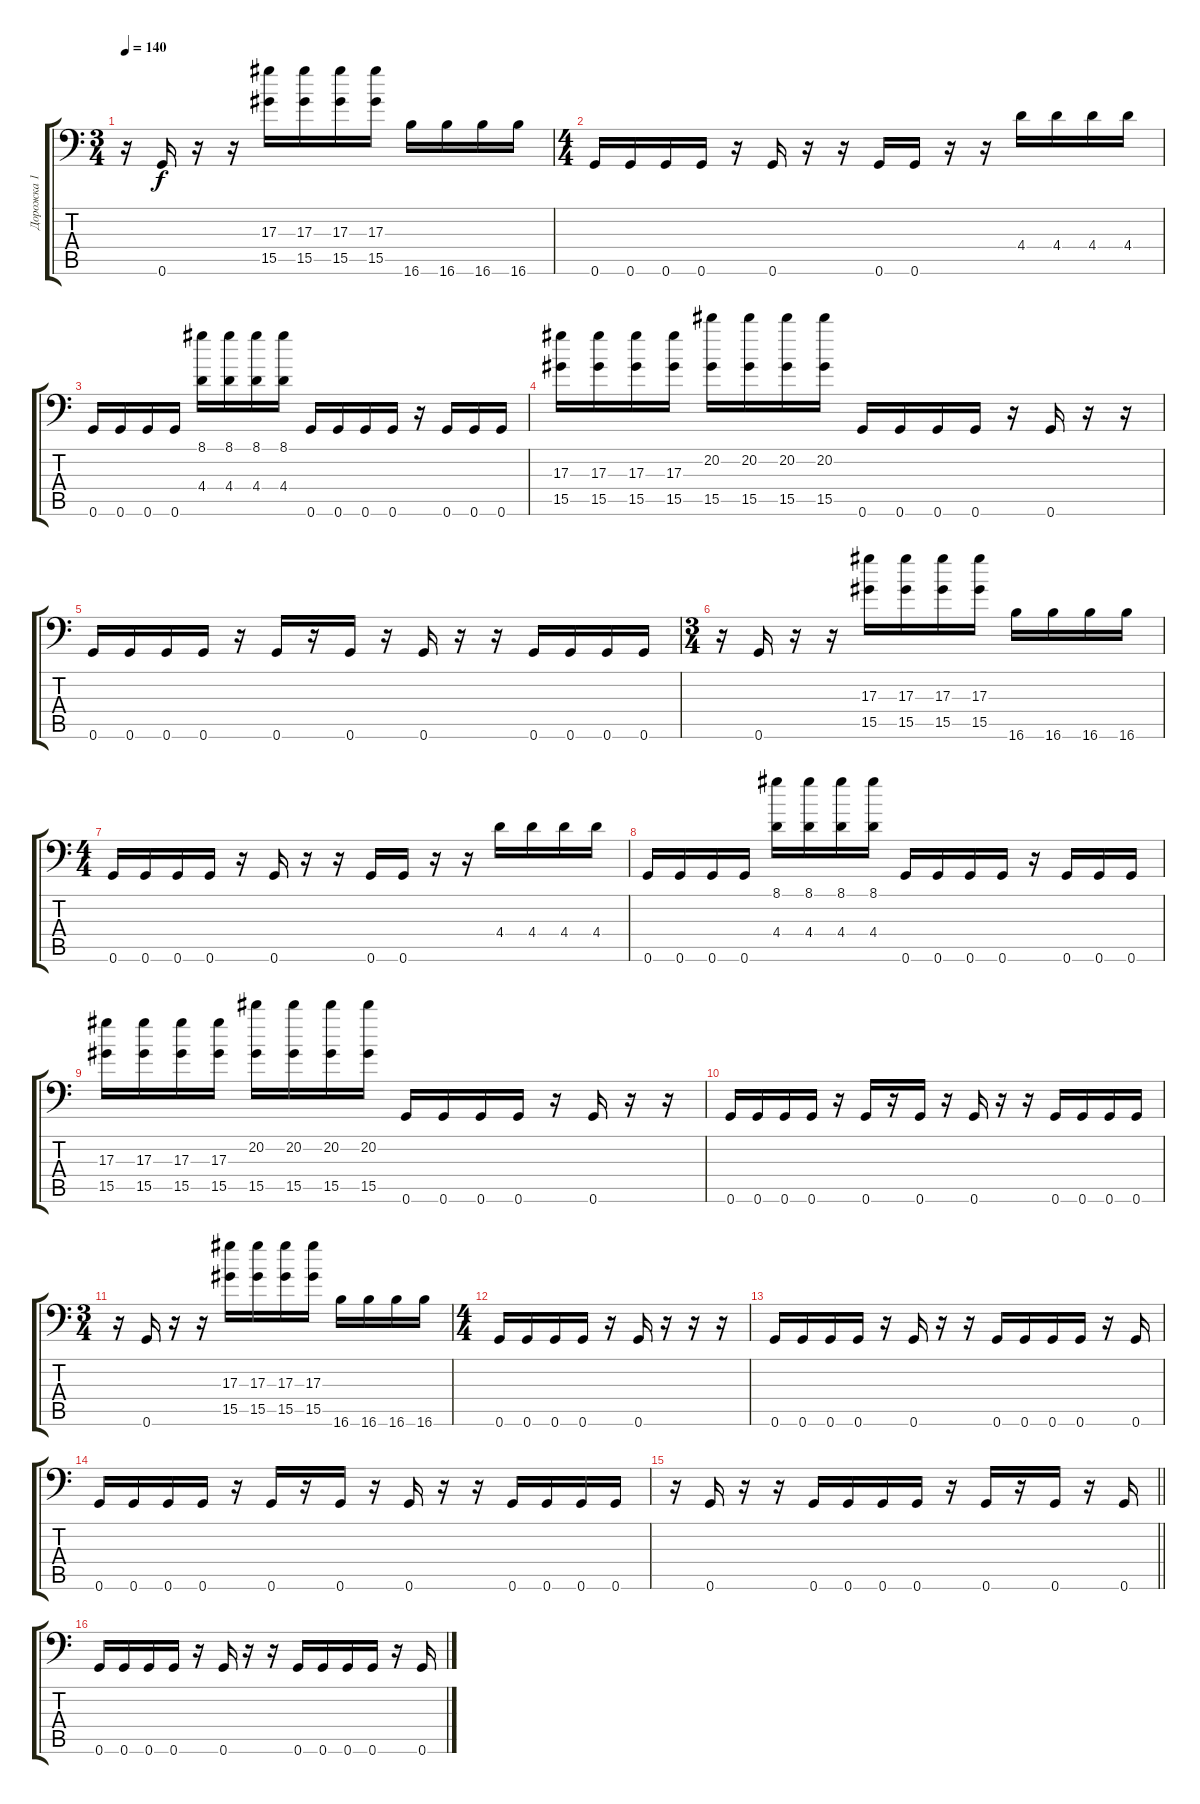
\track ("Дорожка 1" "Дорожка 1") {instrument distortionguitar}
\staff {score tabs}
\tuning (C4 G3 Eb3 Bb2 F2 G1) {hide}
\ts (3 4)
\tempo 140
\clef f4
\ks c
r.16{dy f} 0.6.16 r.16 r.16 (17.3 15.5).16 (17.3 15.5).16 (17.3 15.5).16 (17.3 15.5).16 16.6.16 16.6.16 16.6.16 16.6.16 |
\ts (4 4)
0.6.16 0.6.16 0.6.16 0.6.16 r.16 0.6.16 r.16 r.16 0.6.16 0.6.16 r.16 r.16 4.4.16 4.4.16 4.4.16 4.4.16 |
0.6.16 0.6.16 0.6.16 0.6.16 (8.1 4.4).16 (8.1 4.4).16 (8.1 4.4).16 (8.1 4.4).16 0.6.16 0.6.16 0.6.16 0.6.16 r.16 0.6.16 0.6.16 0.6.16 |
(17.3 15.5).16 (17.3 15.5).16 (17.3 15.5).16 (17.3 15.5).16 (20.2 15.5).16 (20.2 15.5).16 (20.2 15.5).16 (20.2 15.5).16 0.6.16 0.6.16 0.6.16 0.6.16 r.16 0.6.16 r.16 r.16 |
0.6.16 0.6.16 0.6.16 0.6.16 r.16 0.6.16 r.16 0.6.16 r.16 0.6.16 r.16 r.16 0.6.16 0.6.16 0.6.16 0.6.16 |
\ts (3 4)
r.16 0.6.16 r.16 r.16 (17.3 15.5).16 (17.3 15.5).16 (17.3 15.5).16 (17.3 15.5).16 16.6.16 16.6.16 16.6.16 16.6.16 |
\ts (4 4)
0.6.16 0.6.16 0.6.16 0.6.16 r.16 0.6.16 r.16 r.16 0.6.16 0.6.16 r.16 r.16 4.4.16 4.4.16 4.4.16 4.4.16 |
0.6.16 0.6.16 0.6.16 0.6.16 (8.1 4.4).16 (8.1 4.4).16 (8.1 4.4).16 (8.1 4.4).16 0.6.16 0.6.16 0.6.16 0.6.16 r.16 0.6.16 0.6.16 0.6.16 |
(17.3 15.5).16 (17.3 15.5).16 (17.3 15.5).16 (17.3 15.5).16 (20.2 15.5).16 (20.2 15.5).16 (20.2 15.5).16 (20.2 15.5).16 0.6.16 0.6.16 0.6.16 0.6.16 r.16 0.6.16 r.16 r.16 |
0.6.16 0.6.16 0.6.16 0.6.16 r.16 0.6.16 r.16 0.6.16 r.16 0.6.16 r.16 r.16 0.6.16 0.6.16 0.6.16 0.6.16 |
\ts (3 4)
r.16 0.6.16 r.16 r.16 (17.3 15.5).16 (17.3 15.5).16 (17.3 15.5).16 (17.3 15.5).16 16.6.16 16.6.16 16.6.16 16.6.16 |
\ts (4 4)
0.6.16 0.6.16 0.6.16 0.6.16 r.16 0.6.16 r.16 r.16 r.16 |
0.6.16 0.6.16 0.6.16 0.6.16 r.16 0.6.16 r.16 r.16 0.6.16 0.6.16 0.6.16 0.6.16 r.16 0.6.16 |
0.6.16 0.6.16 0.6.16 0.6.16 r.16 0.6.16 r.16 0.6.16 r.16 0.6.16 r.16 r.16 0.6.16 0.6.16 0.6.16 0.6.16 |
\barLineRight lightlight
r.16 0.6.16 r.16 r.16 0.6.16 0.6.16 0.6.16 0.6.16 r.16 0.6.16 r.16 0.6.16 r.16 0.6.16 |
0.6.16 0.6.16 0.6.16 0.6.16 r.16 0.6.16 r.16 r.16 0.6.16 0.6.16 0.6.16 0.6.16 r.16 0.6.16
